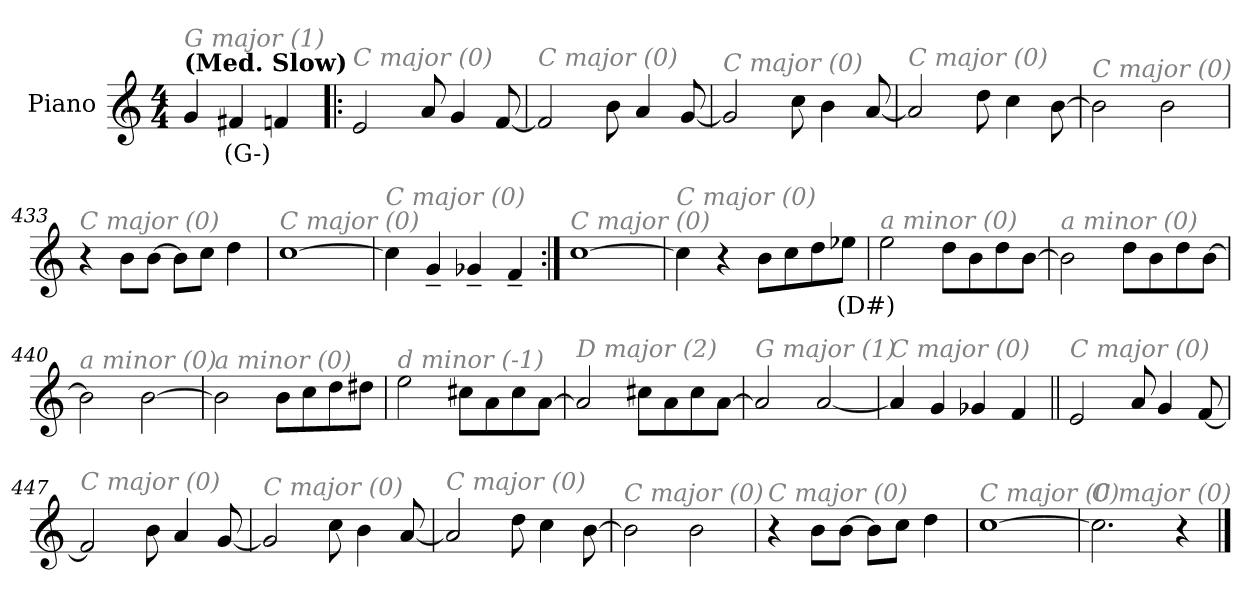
**kern	**text
*part1	*part1
*staff1	*staff1
*I"Piano	*
*I'Pno.	*
*clefG2	*
*k[]	*
*M4/4	*
*MM120	*
=1	=1
!LO:TX:B:t=(Med. Slow)	!
!LO:TX:i:color=#808080:t=G major (1)	!
4g/	.
4f#Xi/	(G-)
4f/	.
=428!|:	=428!|:
!LO:TX:i:color=#808080:t=C major (0)	!
2e/	.
8a/	.
4g/	.
[8f/	.
=429	=429
!LO:TX:i:color=#808080:t=C major (0)	!
2f/]	.
8b\	.
4a/	.
[8g/	.
=430	=430
!LO:TX:i:color=#808080:t=C major (0)	!
2g/]	.
8cc\	.
4b\	.
[8a/	.
=431	=431
!LO:TX:i:color=#808080:t=C major (0)	!
2a/]	.
8dd\	.
4cc\	.
[8b\	.
!!LO:LB:g=z
=432	=432
!LO:TX:i:color=#808080:t=C major (0)	!
2b\]	.
2b\	.
=433	=433
!LO:TX:i:color=#808080:t=C major (0)	!
4r	.
8b\L	.
[8b\J	.
8b\L]	.
8cc\J	.
4dd\	.
=434	=434
!LO:TX:i:color=#808080:t=C major (0)	!
[1cc	.
=435	=435
!LO:TX:i:color=#808080:t=C major (0)	!
4cc\]	.
4g~/	.
4g-X~/	.
4f~/	.
=436:|!	=436:|!
!LO:TX:i:color=#808080:t=C major (0)	!
[1cc	.
=437	=437
!LO:TX:i:color=#808080:t=C major (0)	!
4cc\]	.
4r	.
8b\L	.
8cc\	.
8dd\	.
8ee-Xi\J	(D#)
!!LO:LB:g=z
=438	=438
!LO:TX:i:color=#808080:t=a minor (0)	!
2ee\	.
8dd\L	.
8b\	.
8dd\	.
[8b\J	.
=439	=439
!LO:TX:i:color=#808080:t=a minor (0)	!
2b\]	.
8dd\L	.
8b\	.
8dd\	.
[8b\J	.
=440	=440
!LO:TX:i:color=#808080:t=a minor (0)	!
2b\]	.
[2b\	.
=441	=441
!LO:TX:i:color=#808080:t=a minor (0)	!
2b\]	.
8b\L	.
8cc\	.
8dd\	.
8dd#X\J	.
!!LO:LB:g=z
=442	=442
!LO:TX:i:color=#808080:t=d minor (-1)	!
2ee\	.
8cc#X\L	.
8a\	.
8cc#\	.
[8a\J	.
=443	=443
!LO:TX:i:color=#808080:t=D major (2)	!
2a/]	.
8cc#X\L	.
8a\	.
8cc#\	.
[8a\J	.
=444	=444
!LO:TX:i:color=#808080:t=G major (1)	!
2a/]	.
[2a/	.
=445	=445
!LO:TX:i:color=#808080:t=C major (0)	!
4a/]	.
4g/	.
4g-X/	.
4f/	.
!!LO:LB:g=z
=446||	=446||
!LO:TX:i:color=#808080:t=C major (0)	!
2e/	.
8a/	.
4g/	.
[8f/	.
=447	=447
!LO:TX:i:color=#808080:t=C major (0)	!
2f/]	.
8b\	.
4a/	.
[8g/	.
=448	=448
!LO:TX:i:color=#808080:t=C major (0)	!
2g/]	.
8cc\	.
4b\	.
[8a/	.
=449	=449
!LO:TX:i:color=#808080:t=C major (0)	!
2a/]	.
8dd\	.
4cc\	.
[8b\	.
!!LO:LB:g=z
=450	=450
!LO:TX:i:color=#808080:t=C major (0)	!
2b\]	.
2b\	.
=451	=451
!LO:TX:i:color=#808080:t=C major (0)	!
4r	.
8b\L	.
[8b\J	.
8b\L]	.
8cc\J	.
4dd\	.
=452	=452
!LO:TX:i:color=#808080:t=C major (0)	!
[1cc	.
=453	=453
!LO:TX:i:color=#808080:t=C major (0)	!
2.cc\]	.
4r	.
==	==
*-	*-
